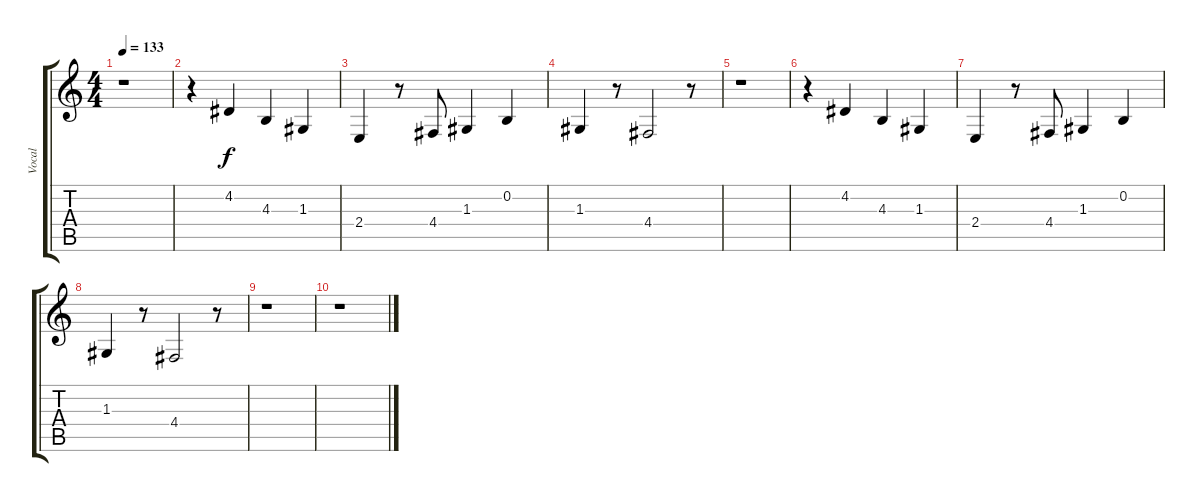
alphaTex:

\track ("Vocal" "Vocal") {instrument honkytonkpiano}
\staff {score tabs}
\tuning (E4 B3 G3 D3 A2 E2) {hide}
\ts (4 4)
\tempo 133
\clef g2
\ks c
r.1{dy f} |
r.4 4.2.4 4.3.4 1.3.4 |
2.4.4 r.8 4.4.8 1.3.4 0.2.4 |
1.3.4 r.8 4.4.2 r.8 |
r.1 |
r.4 4.2.4 4.3.4 1.3.4 |
2.4.4 r.8 4.4.8 1.3.4 0.2.4 |
1.3.4 r.8 4.4.2 r.8 |
r.1 |
r.1
